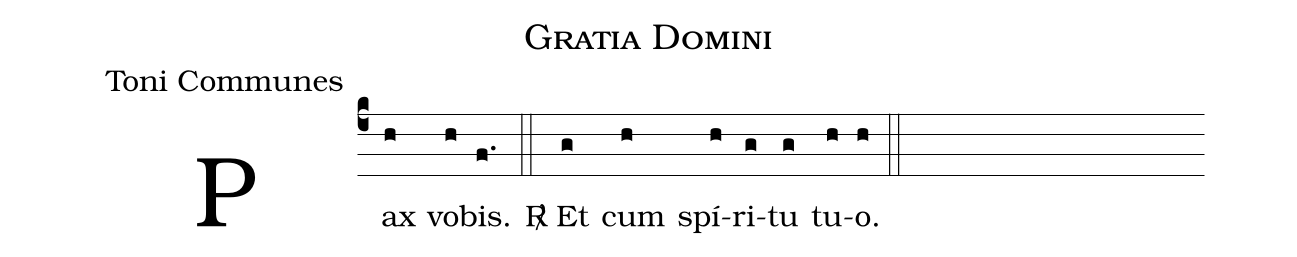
name:Gratia Domini;
office-part:Toni Communes;
%%
(c4) Pax(h) vo(h)bis.(f.) (::) <sp>R/</sp> Et(g) cum(h) spí(h)ri(g)tu(g) tu(h)o.(h) (::)
